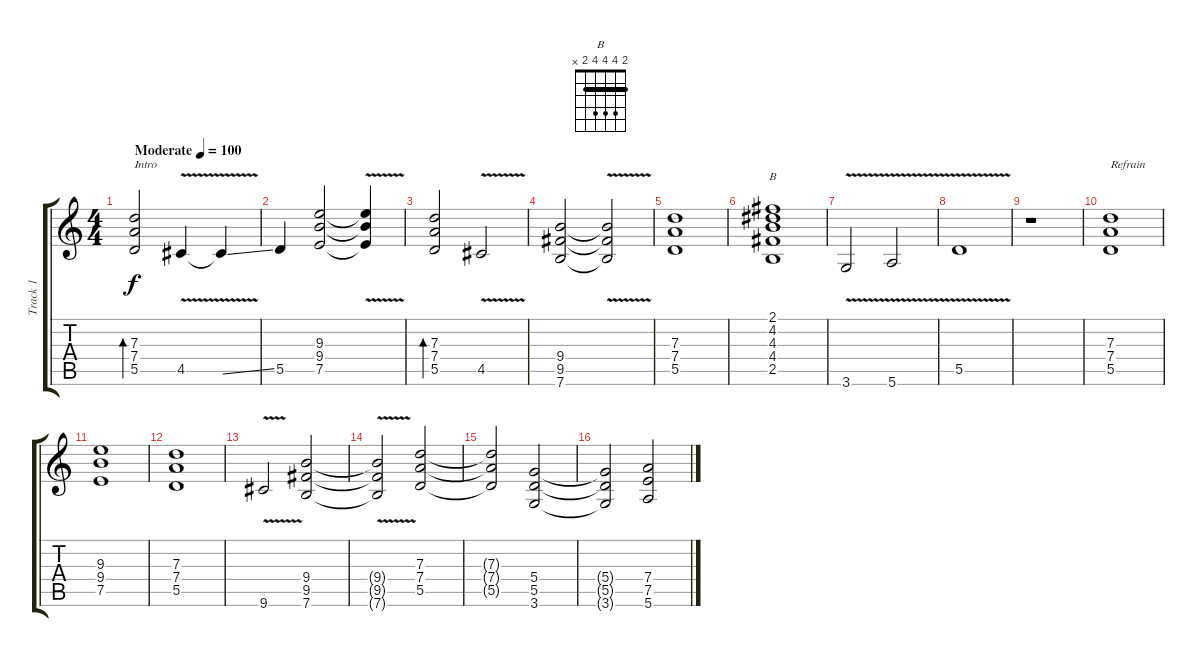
\track ("Track 1" "Track 1") {instrument distortionguitar}
\staff {score tabs}
\tuning (E4 B3 G3 D3 A2 E2) {hide}
\chord ("B" 2 4 4 4 2 x) {barre 2}
\ts (4 4)
\tempo (100 "Moderate")
\clef g2
\ks c
(7.3 7.4 5.5).2{bd 480 txt "Intro" dy f instrument distortionguitar} 4.5{v}.4 4.5{ss t}.4 |
5.5.4 (9.3 9.4 7.5).2 (9.3{v t} 9.4{v t} 7.5{v t}).4 |
(7.3 7.4 5.5).2{bd 480} 4.5{v}.2 |
(9.4 9.5 7.6).2 (9.4{v t} 9.5{v t} 7.6{v t}).2 |
(7.3 7.4 5.5).1 |
(2.1 4.2 4.3 4.4 2.5).1{ch "B"} |
3.6{v}.2 5.6{v}.2 |
5.5{v}.1 |
r.1 |
(7.3 7.4 5.5).1{txt "Refrain"} |
(9.3 9.4 7.5).1 |
(7.3 7.4 5.5).1 |
9.6{v}.2 (9.4 9.5 7.6).2 |
(9.4{v t} 9.5{v t} 7.6{v t}).2 (7.3 7.4 5.5).2 |
(7.3{t} 7.4{t} 5.5{t}).2 (5.4 5.5 3.6).2 |
(5.4{t} 5.5{t} 3.6{t}).2 (7.4 7.5 5.6).2
